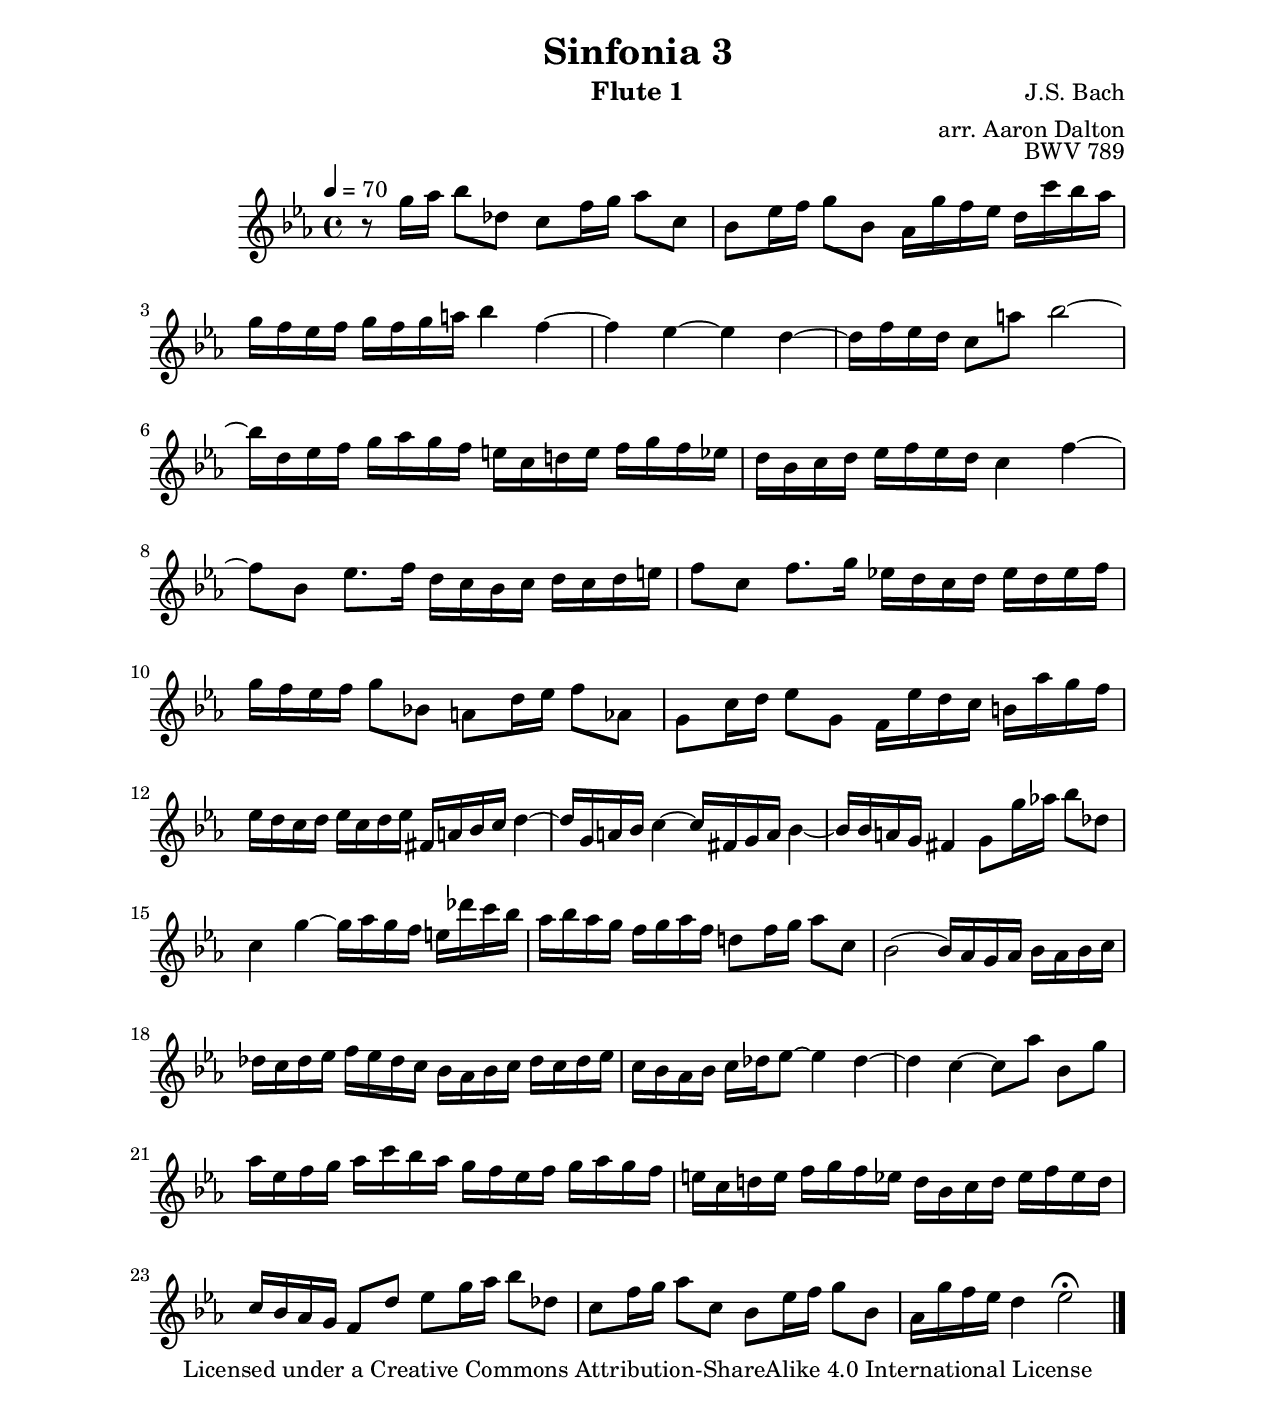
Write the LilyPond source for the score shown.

\version "2.18.2"

oneNotes = \transpose c des \relative c'' {
    \time 4/4
    \key d \major
    \tempo 4 = 70
  % bars 1-5
  r8 fis16 g a8 c, b e16 fis g8 b, |
  a d16 e fis8 a, g16 fis' e d cis b' a g |
  fis e d e fis e fis gis a4 e ~ |
  e d ~ d cis ~ |
  cis16 e d cis b8 gis' a2 ~ | 

  % bars 6-9
  a16 cis, d e fis g fis e dis b cis! dis e fis e d  |
  cis a b cis d e d cis b4 e ~  | 
   e8[ a,]  d8.[ e16] cis b a b cis b cis dis |
   e8[ b]  e8.[ fis16] d! cis b cis d cis d e | 

  % bars 10-13
  fis e d e fis8 a,! gis cis16 d e8 g, |
  fis b16 cis d8 fis, e16 d' cis b ais g' fis e | 
  d cis b cis d b cis d eis, gis a b cis4 ~ |
  cis16 fis, gis a b4 ~ b16 eis, fis gis a4 ~ | 

  % bars 14-17
  a16 a gis fis eis4 fis8 fis'16 g! a8 c, |
  b4 fis' ~ fis16 g fis e dis c' b a | 
  g a g fis e fis g e cis!8 e16 fis g8 b, |
  a2(   a16) g fis g a g a b | 

  % bars 18-21
  c b c d e d c b a g a b c b c d |
  b a g a b c d8 ~ d4 c ~ | 
  c b ~  b8[ g']  a,[ fis']  |
  g16 d e fis g b a g fis e d e fis g fis e  | 

  % bars 22-25
  dis b cis! dis e fis e d cis a b cis d e d cis |
  b a g fis e8 cis' d fis16 g a8 c, | 
  b e16 fis g8 b, a d16 e fis8 a,  |
  g16 fis' e d cis4 d2\fermata \bar "|." |
}


\paper {
  #(set-paper-size "letter")
  top-margin = 1\in
  bottom-margin = 1\in
  left-margin = 1\in
  right-margin = 1\in
}

\header {
    instrument = "Flute 1"
    title = "Sinfonia 3"
    opus = "BWV 789"
    composer = "J.S. Bach"
    arranger = "arr. Aaron Dalton"
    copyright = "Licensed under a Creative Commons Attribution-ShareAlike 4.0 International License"
}

{
    \set Score.skipBars = ##t
    \oneNotes
}